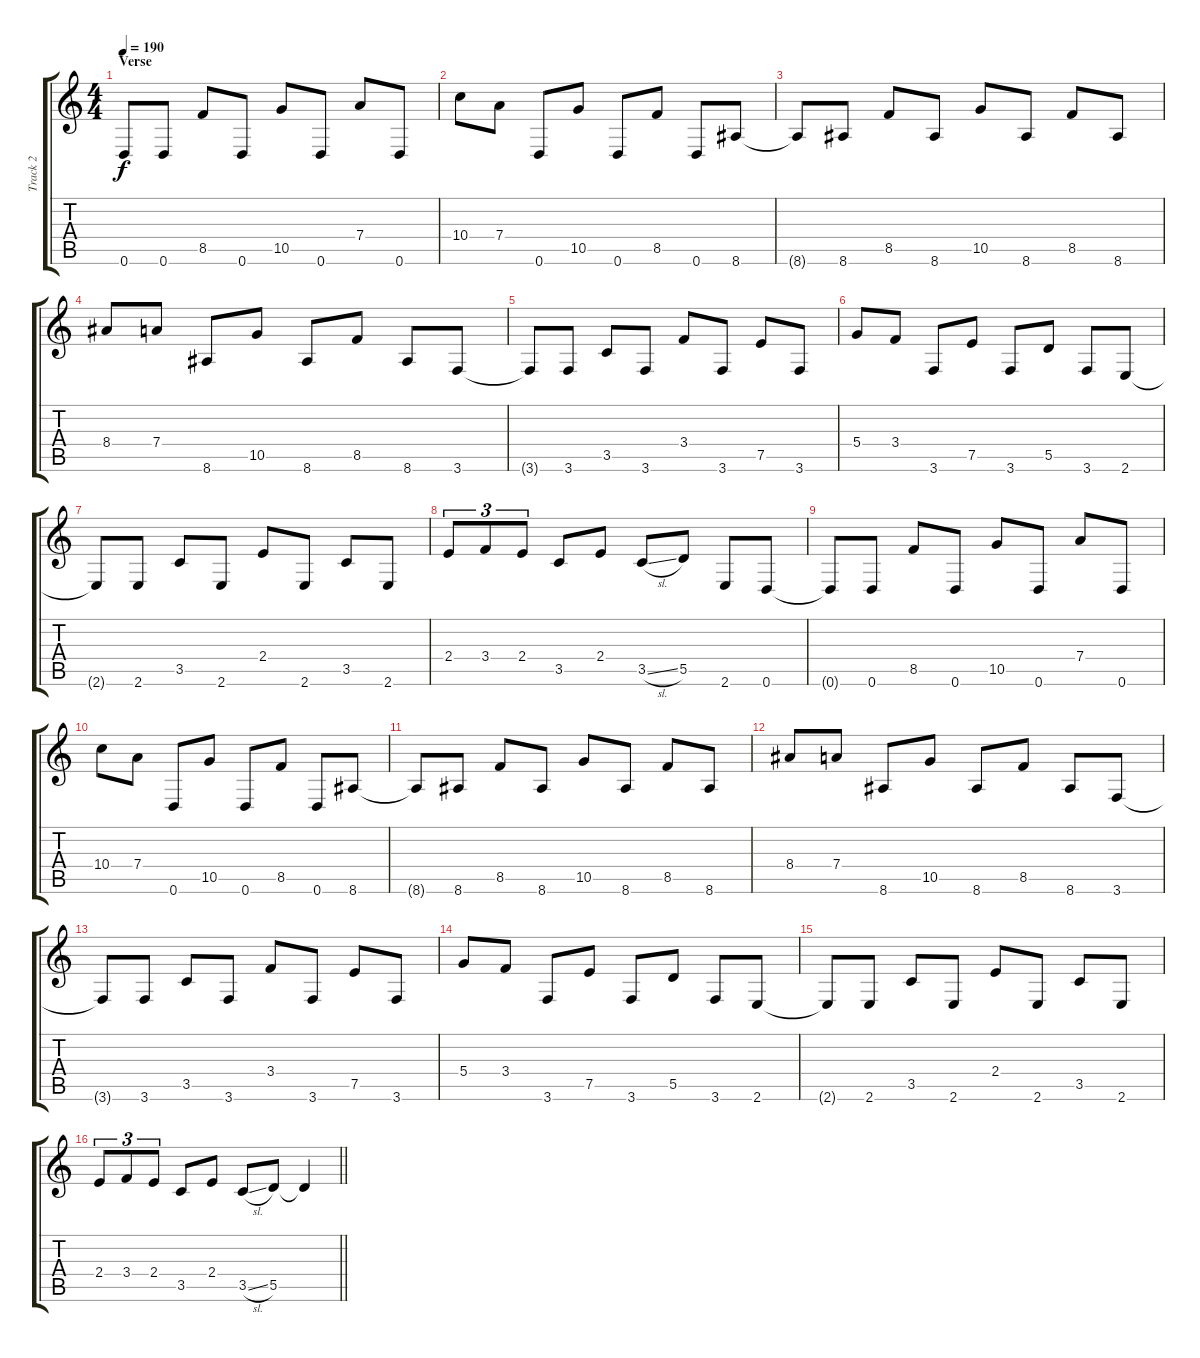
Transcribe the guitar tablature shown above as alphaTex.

\track ("Track 2" "Track 2") {instrument distortionguitar}
\staff {score tabs}
\tuning (E4 B3 G3 D3 A2 D2) {hide}
\ts (4 4)
\section ("" "Verse")
\tempo 190
\clef g2
\ks c
0.6.8{dy f} 0.6.8 8.5.8 0.6.8 10.5.8 0.6.8 7.4.8 0.6.8 |
10.4.8 7.4.8 0.6.8 10.5.8 0.6.8 8.5.8 0.6.8 8.6.8 |
8.6{t}.8 8.6.8 8.5.8 8.6.8 10.5.8 8.6.8 8.5.8 8.6.8 |
8.4.8 7.4.8 8.6.8 10.5.8 8.6.8 8.5.8 8.6.8 3.6.8 |
3.6{t}.8 3.6.8 3.5.8 3.6.8 3.4.8 3.6.8 7.5.8 3.6.8 |
5.4.8 3.4.8 3.6.8 7.5.8 3.6.8 5.5.8 3.6.8 2.6.8 |
2.6{t}.8 2.6.8 3.5.8 2.6.8 2.4.8 2.6.8 3.5.8 2.6.8 |
2.4.8{tu (3 2)} 3.4.8{tu (3 2)} 2.4.8{tu (3 2)} 3.5.8 2.4.8 3.5{sl}.8 5.5.8 2.6.8 0.6.8 |
0.6{t}.8 0.6.8 8.5.8 0.6.8 10.5.8 0.6.8 7.4.8 0.6.8 |
10.4.8 7.4.8 0.6.8 10.5.8 0.6.8 8.5.8 0.6.8 8.6.8 |
8.6{t}.8 8.6.8 8.5.8 8.6.8 10.5.8 8.6.8 8.5.8 8.6.8 |
8.4.8 7.4.8 8.6.8 10.5.8 8.6.8 8.5.8 8.6.8 3.6.8 |
3.6{t}.8 3.6.8 3.5.8 3.6.8 3.4.8 3.6.8 7.5.8 3.6.8 |
5.4.8 3.4.8 3.6.8 7.5.8 3.6.8 5.5.8 3.6.8 2.6.8 |
2.6{t}.8 2.6.8 3.5.8 2.6.8 2.4.8 2.6.8 3.5.8 2.6.8 |
\barLineRight lightlight
2.4.8{tu (3 2)} 3.4.8{tu (3 2)} 2.4.8{tu (3 2)} 3.5.8 2.4.8 3.5{sl}.8 5.5.8 5.5{t}.4
